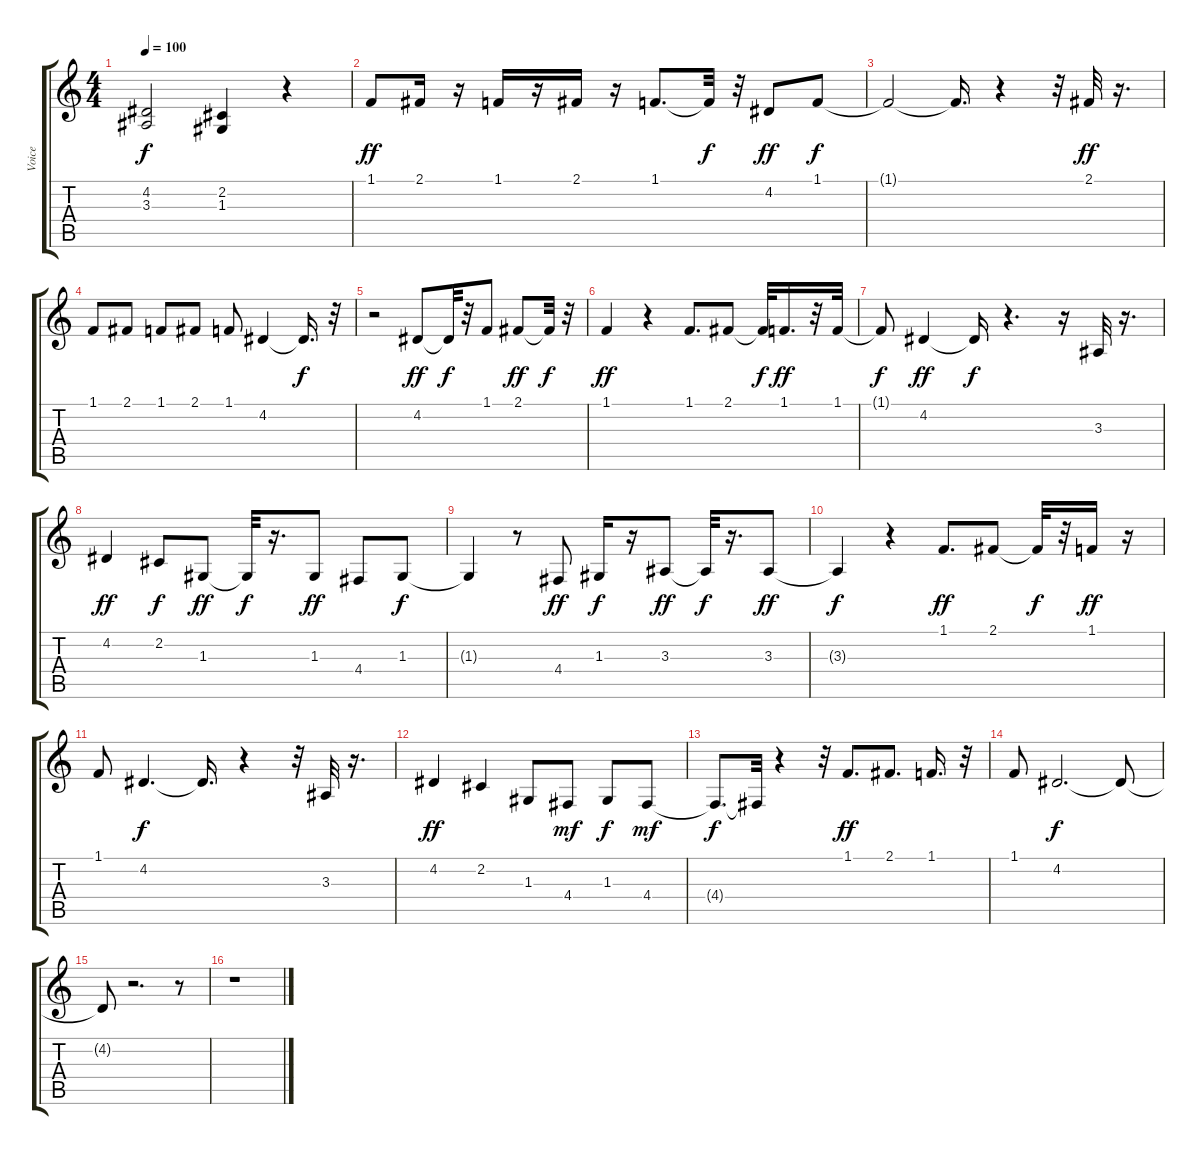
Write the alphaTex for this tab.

\track ("Voice" "Voice") {instrument lead1square}
\staff {score tabs}
\tuning (E4 B3 G3 D3 A2 E2) {hide}
\ts (4 4)
\tempo 100
\clef g2
\ks c
(4.2 3.3).2{dy f} (2.2 1.3).4 r.4 |
1.1.8{dy ff} 2.1.16 r.16 1.1.16 r.16 2.1.16 r.16 1.1.8{d} 1.1{t}.32{dy f} r.32 4.2.8{dy ff} 1.1.8{dy f} |
1.1{t}.2 1.1{t}.16{d} r.4 r.32 2.1.32{dy ff} r.16{d} |
1.1.8 2.1.8 1.1.8 2.1.8 1.1.8 4.2.4 4.2{t}.16{d dy f} r.32 |
r.2 4.2.8{dy ff} 4.2{t}.32{dy f} r.32 1.1.8 2.1.8{dy ff} 2.1{t}.32{dy f} r.32 |
1.1.4{dy ff} r.4 1.1.8{d} 2.1.8 2.1{t}.32{dy f} 1.1.16{d dy ff} r.32 1.1.32 |
1.1{t}.8{dy f} 4.2.4{dy ff} 4.2{t}.16{dy f} r.4{d} r.16 3.3.32 r.16{d} |
4.2.4{dy ff} 2.2.8{dy f} 1.3.8{dy ff} 1.3{t}.32{dy f} r.16{d} 1.3.8{dy ff} 4.4.8 1.3.8{dy f} |
1.3{t}.4 r.8 4.4.8{dy ff} 1.3.16{dy f} r.16 3.3.8{dy ff} 3.3{t}.32{dy f} r.16{d} 3.3.8{dy ff} |
3.3{t}.4{dy f} r.4 1.1.8{d dy ff} 2.1.8 2.1{t}.32{dy f} r.32 1.1.16{dy ff} r.16 |
1.1.8 4.2.4{d dy f} 4.2{t}.16{d} r.4 r.32 3.3.32 r.16{d} |
4.2.4{dy ff} 2.2.4 1.3.8 4.4.8{dy mf} 1.3.8{dy f} 4.4.8{dy mf} |
4.4{t}.8{d dy f} 4.4{t}.32 r.4 r.32 1.1.8{d dy ff} 2.1.8{d} 1.1.16{d} r.32 |
1.1.8 4.2.2{d dy f} 4.2{t}.8 |
4.2{t}.8 r.2{d} r.8 |
r.1
